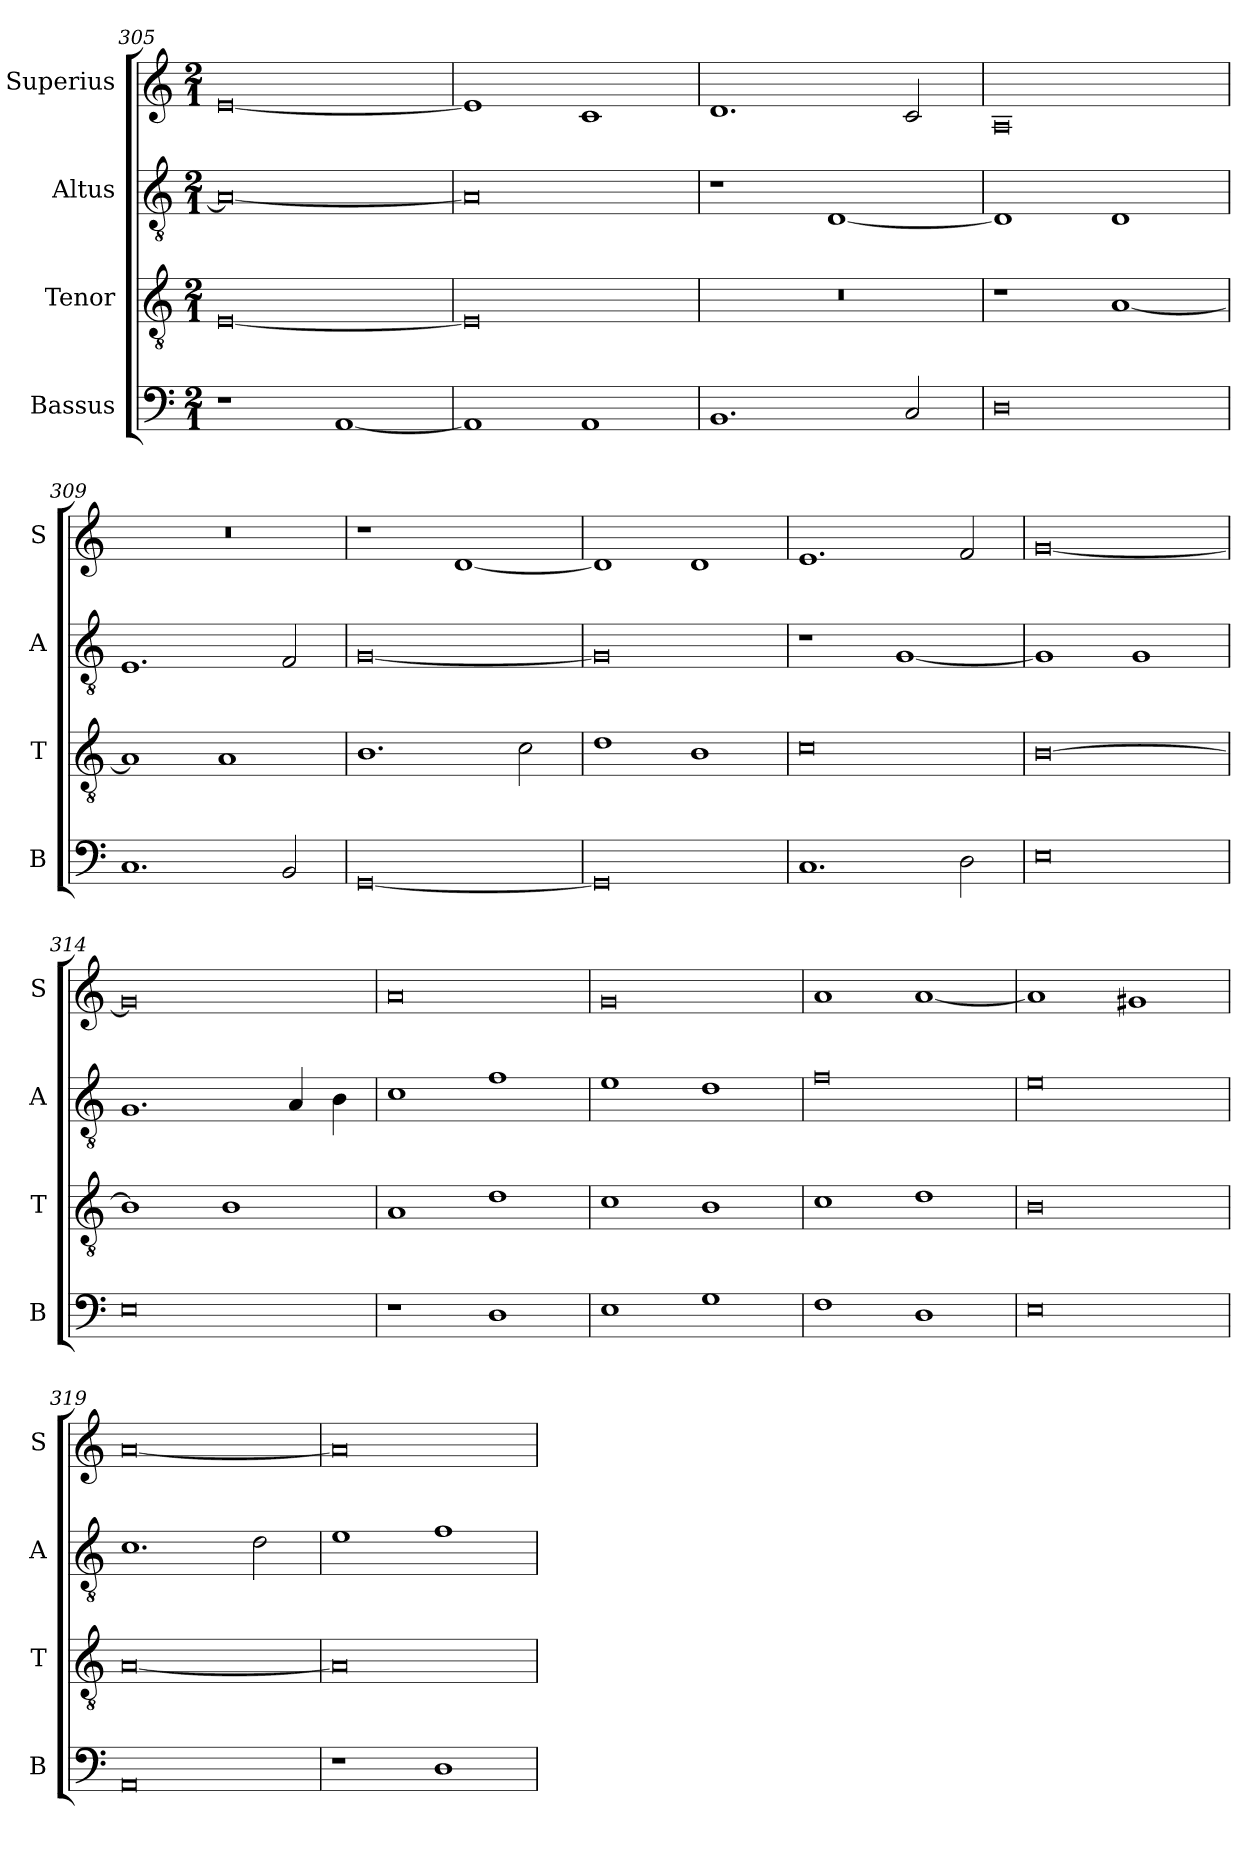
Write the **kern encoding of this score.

**kern	**kern	**kern	**kern
*part4	*part3	*part2	*part1
*staff4	*staff3	*staff2	*staff1
*I"Bassus	*I"Tenor	*I"Altus	*I"Superius
*I'B	*I'T	*I'A	*I'S
*clefF4	*clefGv2	*clefGv2	*clefG2
*k[]	*k[]	*k[]	*k[]
*M2/1	*M2/1	*M2/1	*M2/1
=305	=305	=305	=305
1r	[0E	0A_	[0e
[1AA	.	.	.
=306	=306	=306	=306
1AA]	0E]	0A]	1e]
1AA	.	.	1c
=307	=307	=307	=307
1.BB	0r	1r	1.d
.	.	[1D	.
2C/	.	.	2c/
=308	=308	=308	=308
0D	1r	1D]	0A
.	[1A	1D	.
=309	=309	=309	=309
1.C	1A]	1.E	0r
.	1A	.	.
2BB/	.	2F/	.
=310	=310	=310	=310
[0GG	1.B	[0G	1r
.	.	.	[1d
.	2c\	.	.
=311	=311	=311	=311
0GG]	1d	0G]	1d]
.	1B	.	1d
=312	=312	=312	=312
1.C	0c	1r	1.e
.	.	[1G	.
2D\	.	.	2f/
=313	=313	=313	=313
0E	[0B	1G]	[0g
.	.	1G	.
=314	=314	=314	=314
0E	1B]	1.G	0g]
.	1B	.	.
.	.	4A/	.
.	.	4B\	.
=315	=315	=315	=315
1r	1A	1c	0a
1D	1d	1f	.
=316	=316	=316	=316
1E	1c	1e	0g
1G	1B	1d	.
=317	=317	=317	=317
1F	1c	0f	1a
1D	1d	.	[1a
=318	=318	=318	=318
0E	0B	0e	1a]
.	.	.	1g#X
=319	=319	=319	=319
0AA	[0A	1.c	[0a
.	.	2d\	.
=320	=320	=320	=320
1r	0A]	1e	0a]
1D	.	1f	.
=	=	=	=
*-	*-	*-	*-
